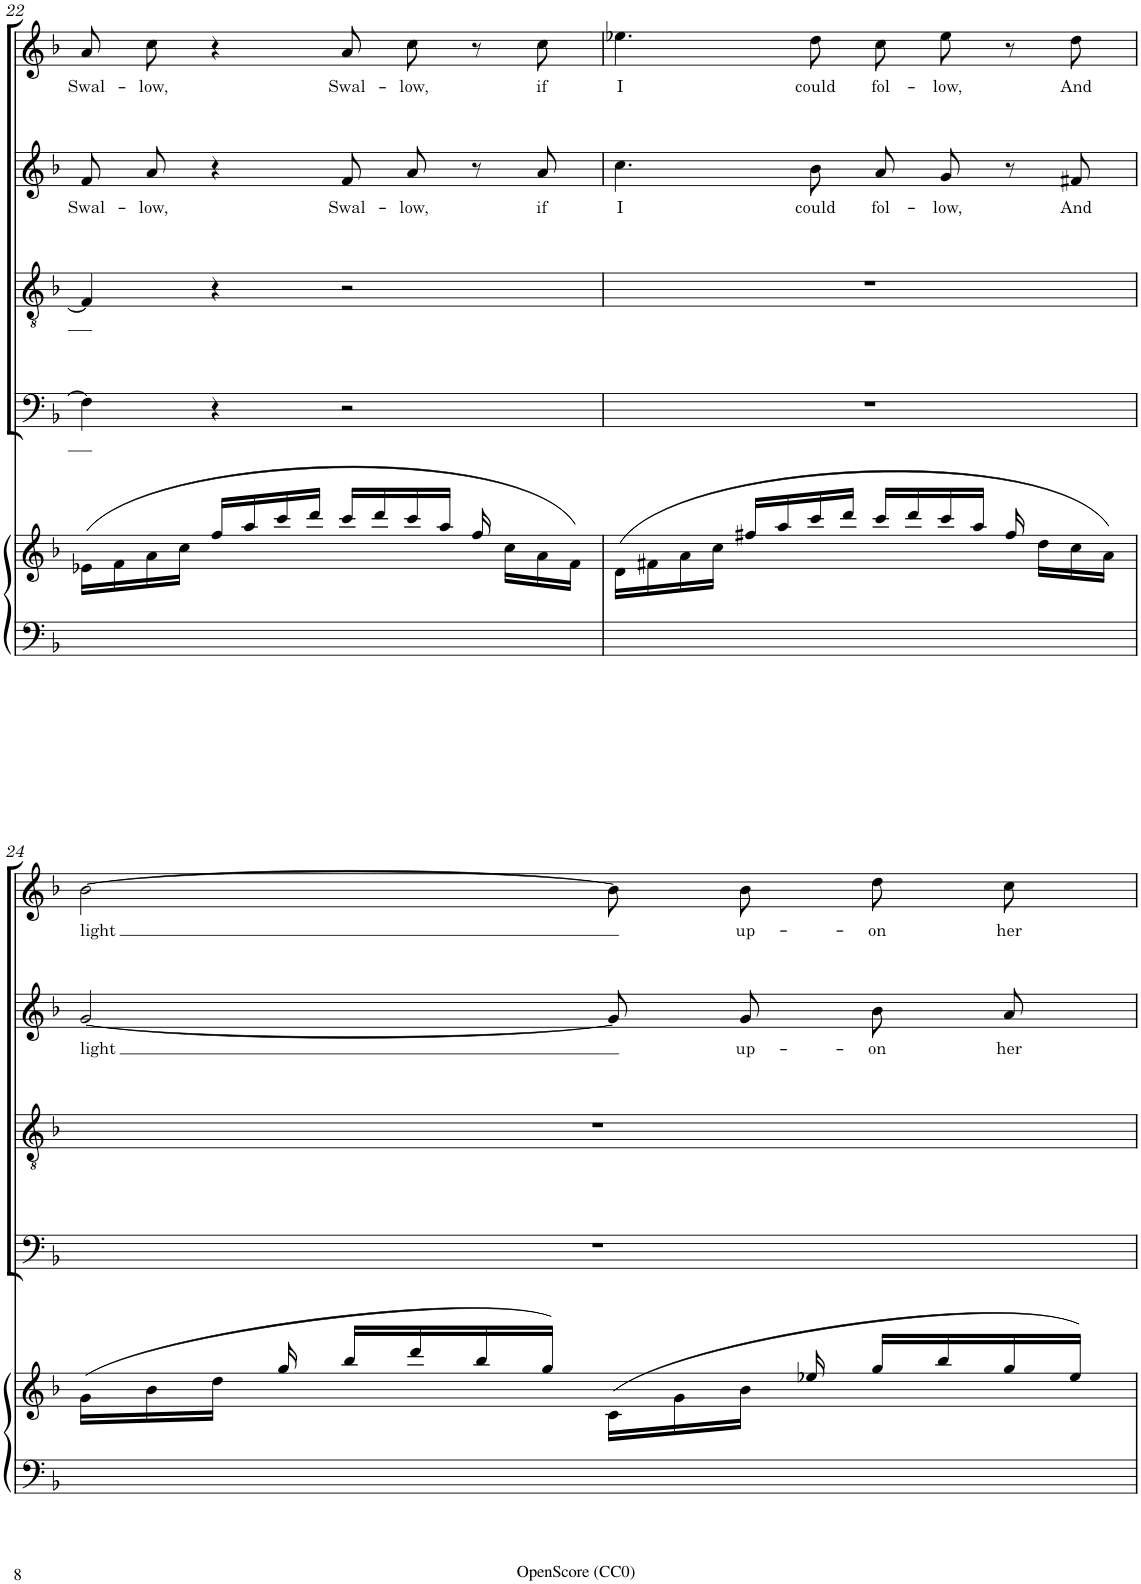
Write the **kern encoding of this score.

**kern	**kern	**kern	**kern	**kern	**text	**kern	**text
*part5	*part5	*part4	*part3	*part2	*part2	*part1	*part1
*staff6	*staff5	*staff4	*staff3	*staff2	*staff2	*staff1	*staff1
*I"Piano	*	*I"Bass	*I"Tenor	*I"Alto	*	*I"Soprano	*
*I'Pno	*	*	*	*	*	*	*
!!LO:PB:g=z
*clefF4	*clefG2	*clefF4	*clefGv2	*clefG2	*	*clefG2	*
*k[b-]	*k[b-]	*k[b-]	*k[b-]	*k[b-]	*	*k[b-]	*
*M4/4	*M4/4	*M4/4	*M4/4	*M4/4	*	*M4/4	*
*met(c)	*met(c)	*met(c)	*met(c)	*met(c)	*	*met(c)	*
=22	=22	=22	=22	=22	=22	=22	=22
!	!	!	!	!	!LO:LY:b	!	!LO:LY:b
1ryy	(16e-X\LL	4F\]	4F/]	8f/L	Swal-	8a\L	Swal-
.	16f\	.	.	.	.	.	.
!	!	!	!	!	!LO:LY:b	!	!LO:LY:b
.	16a\	.	.	8a/J	-low,	8cc\J	-low,
.	16cc\JJ	.	.	.	.	.	.
.	16ff/LL	4r	4r	4r	.	4r	.
.	16aa/	.	.	.	.	.	.
.	16ccc/	.	.	.	.	.	.
.	16ddd/JJ	.	.	.	.	.	.
!	!	!	!	!	!LO:LY:b	!	!LO:LY:b
.	16ccc/LL	2r	2r	8f/L	Swal-	8a\L	Swal-
.	16ddd/	.	.	.	.	.	.
!	!	!	!	!	!LO:LY:b	!	!LO:LY:b
.	16ccc/	.	.	8a/J	-low,	8cc\J	-low,
.	16aa/JJ	.	.	.	.	.	.
.	16ff/	.	.	8r	.	8r	.
.	16cc\LL	.	.	.	.	.	.
!	!	!	!	!	!LO:LY:b	!	!LO:LY:b
.	16a\	.	.	8a/	if	8cc\	if
.	16f\JJ)	.	.	.	.	.	.
=23	=23	=23	=23	=23	=23	=23	=23
!	!	!	!	!	!LO:LY:b	!	!LO:LY:b
1ryy	(16d\LL	1r	1r	4.cc\	I	4.ee-X\	I
.	16f#X\	.	.	.	.	.	.
.	16a\	.	.	.	.	.	.
.	16cc\JJ	.	.	.	.	.	.
.	16ff#X/LL	.	.	.	.	.	.
.	16aa/	.	.	.	.	.	.
!	!	!	!	!	!LO:LY:b	!	!LO:LY:b
.	16ccc/	.	.	8b-\	could	8dd\	could
.	16ddd/JJ	.	.	.	.	.	.
!	!	!	!	!	!LO:LY:b	!	!LO:LY:b
.	16ccc/LL	.	.	8a/L	fol-	8cc\L	fol-
.	16ddd/	.	.	.	.	.	.
!	!	!	!	!	!LO:LY:b	!	!LO:LY:b
.	16ccc/	.	.	8g/J	-low,	8ee-\J	-low,
.	16aa/JJ	.	.	.	.	.	.
.	16ff#/	.	.	8r	.	8r	.
.	16dd\LL	.	.	.	.	.	.
!	!	!	!	!	!LO:LY:b	!	!LO:LY:b
.	16cc\	.	.	8f#X/	And	8dd\	And
.	16a\JJ)	.	.	.	.	.	.
!!LO:LB:g=z
=24	=24	=24	=24	=24	=24	=24	=24
!	!	!	!	!	!LO:LY:b	!	!LO:LY:b
1ryy	(16g\LL	1r	1r	[2g/	light	[2b-\	light
.	16b-\	.	.	.	.	.	.
.	16dd\JJ	.	.	.	.	.	.
.	16gg/	.	.	.	.	.	.
.	16bb-/LL	.	.	.	.	.	.
.	16ddd/	.	.	.	.	.	.
.	16bb-/	.	.	.	.	.	.
.	16gg/JJ)	.	.	.	.	.	.
.	(16c\LL	.	.	8g/L]	.	8b-\L]	.
.	16g\	.	.	.	.	.	.
!	!	!	!	!	!LO:LY:b	!	!LO:LY:b
.	16b-\JJ	.	.	8g/J	up-	8b-\J	up-
.	16ee-X/	.	.	.	.	.	.
!	!	!	!	!	!LO:LY:b	!	!LO:LY:b
.	16gg/LL	.	.	8b-/L	-on	8dd\L	-on
.	16bb-/	.	.	.	.	.	.
!	!	!	!	!	!LO:LY:b	!	!LO:LY:b
.	16gg/	.	.	8a/J	her	8cc\J	her
.	16ee-/JJ)	.	.	.	.	.	.
=	=	=	=	=	=	=	=
*-	*-	*-	*-	*-	*-	*-	*-
